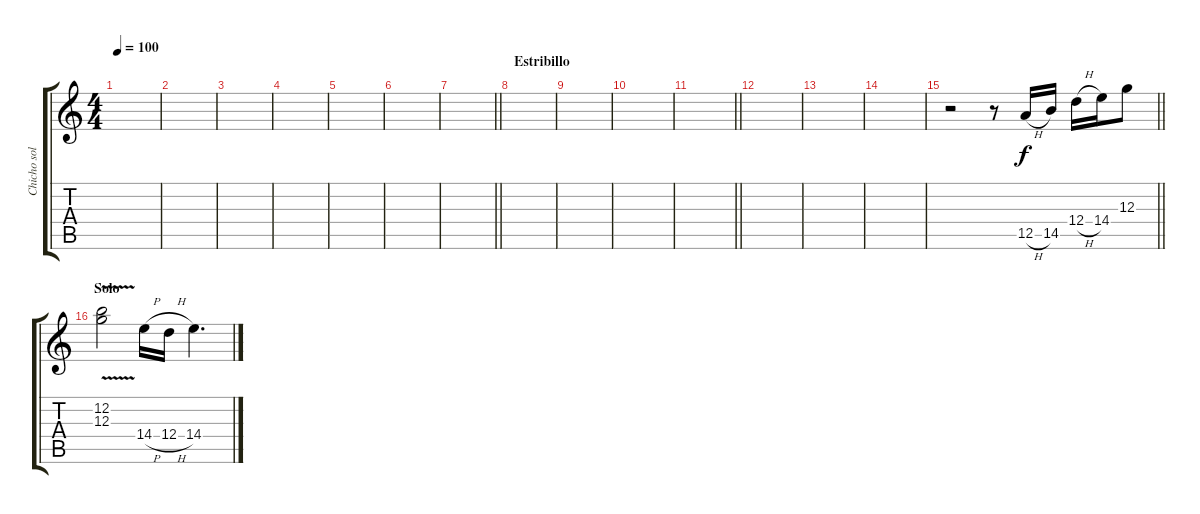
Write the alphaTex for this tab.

\track ("Chicho solo" "Chicho sol") {instrument distortionguitar}
\staff {score tabs}
\tuning (E4 B3 G3 D3 A2 E2) {hide}
\ts (4 4)
\tempo 100
\clef g2
\ks c
|
|
|
|
|
|
\barLineRight lightlight
|
\section ("" "Estribillo")
|
|
|
\barLineRight lightlight
|
|
|
|
\barLineRight lightlight
r.2 r.8 12.5{h}.16 14.5.16 12.4{h}.16 14.4.16 12.3.8 |
\section ("" "Solo")
(12.2{v} 12.3{v}).2 14.4{h}.16 12.4{h}.16 14.4.4{d}
